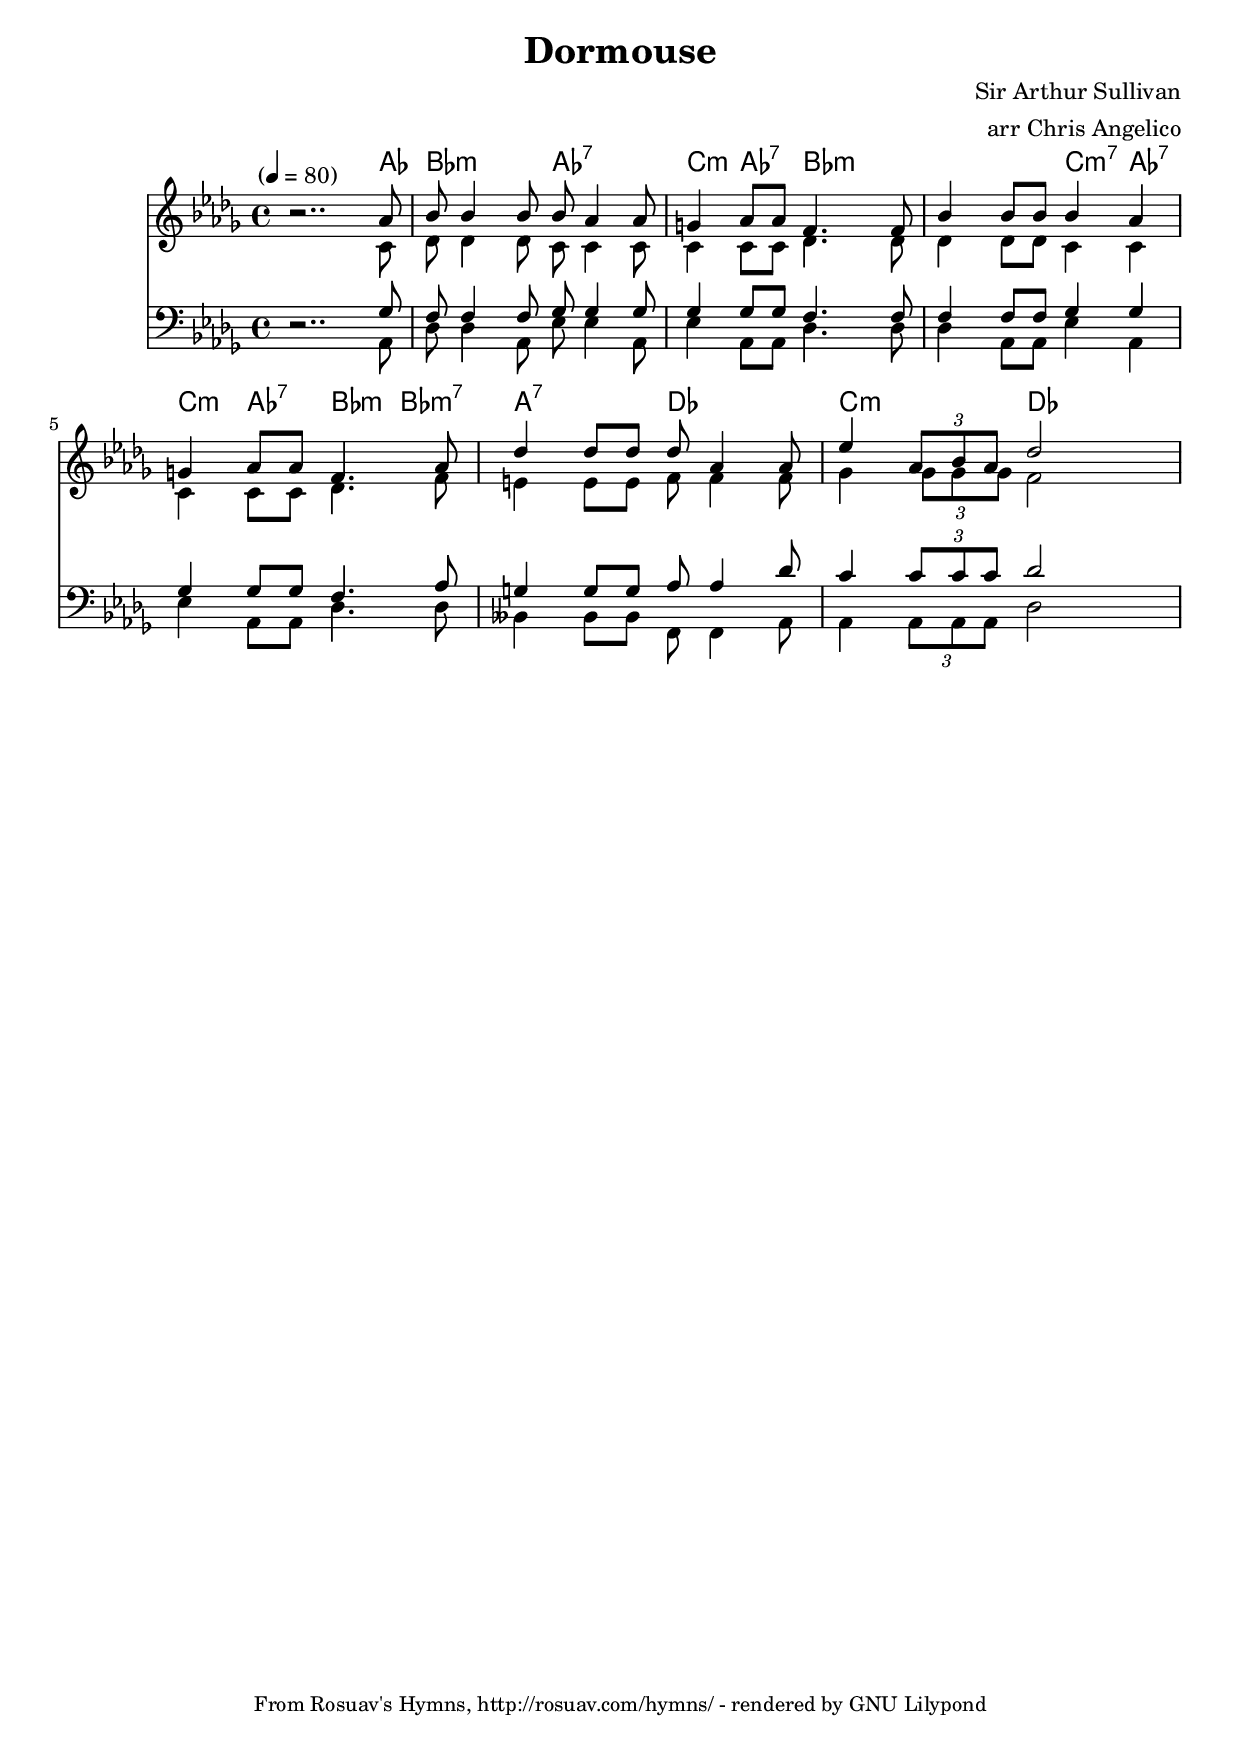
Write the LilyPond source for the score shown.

% The Dormouse's song :)
\include "Hymnal.ly"

\header
{
	title="Dormouse"
	% subtitle="[words title]"
	% poet=""
	composer="Sir Arthur Sullivan" % circa 1892
	arranger="arr Chris Angelico" % 2016-01-07
	% meter="" ??
	% piece="" ??
}

\score {
	<<
		\new ChordNames {
			\set chordChanges = ##t
			\transpose c c,
			% \set ChordNames.midiInstrument = "flute"
			\chordmode {
				s2..
				af8 bf4:m bf:m af:7 af:7 c:m af:7 bf:m bf:m
				bf:m bf:m c:m7 af:7 c:m af:7 bf:m
				bf:m7 a:7 a:7 df df c:m c:m df
			}
		}
		\new Staff <<
			\set Staff.midiInstrument = "acoustic grand"
			\key bf \minor
			\time 4/4
			\tempo "" 4 = 80
			\new Voice = "melody" \relative f' {
				r2..
				\voiceOne
				af8 bf bf4 bf8 bf af4 af8 g4 af8 af f4.
				f8 bf4 bf8 bf8 bf4 af g af8 af f4.
				af8 df4 df8 df df af4
				af8 ef'4 \tuplet 3/2 { af,8 bf af } df2
			}
			\addlyrics { \lyr \lyricmode {
				%{
				!Oh, fa- ther, I can- not!
				!But daugh- ter, thou must!
				!For he has a house,
				!And we haven't a crust.
				!But who is the dor- mouse,
				!And who, who is the snail?
				%}
			} }
			\new Voice = "alto" \relative f' {
				s2..
				\voiceTwo
				c8 df df4 df8 c8 c4 c8 c4 c8 c8 df4.
				df8 df4 df8 df c4 c c c8 c df4.
				f8 e4 e8 e f f4
				f8 gf4 \tuplet 3/2 { gf8 gf gf } f2
			}
		>>
		\new Staff <<
			\clef bass
			\key bf \minor
			\new Voice = "tenor" \relative c' {
				r2..
				% Where this would double Dorothy's melody line, it instead takes the chorus soprano line.
				\voiceOne
				gf8 f f4 f8 gf8 gf4 gf8 gf4 gf8 gf8 f4.
				f8 f4 f8 f gf4 gf gf gf8 gf f4.
				af8 g4 g8 g af af4
				df8 c4 \tuplet 3/2 { c8 c c } df2
			}
			\new Voice = "bass" \relative c' {
				s2..
				\voiceTwo
				af,8 df8 df4 af8 ef'8 ef4 af,8 ef'4 af,8 af df4.
				df8 df4 af8 af ef'4 af, ef' af,8 af df4.
				df8 bff4 bff8 bff f f4
				af8 af4 \tuplet 3/2 { af8 af af } df2
			}
		>>
	>>
	\layout { }
	\midi { \context { \ChordNameVoice \remove Note_performer } } % Stop chords from sounding in the MIDI
	% \midi { } % TODO: Fix chords
}
